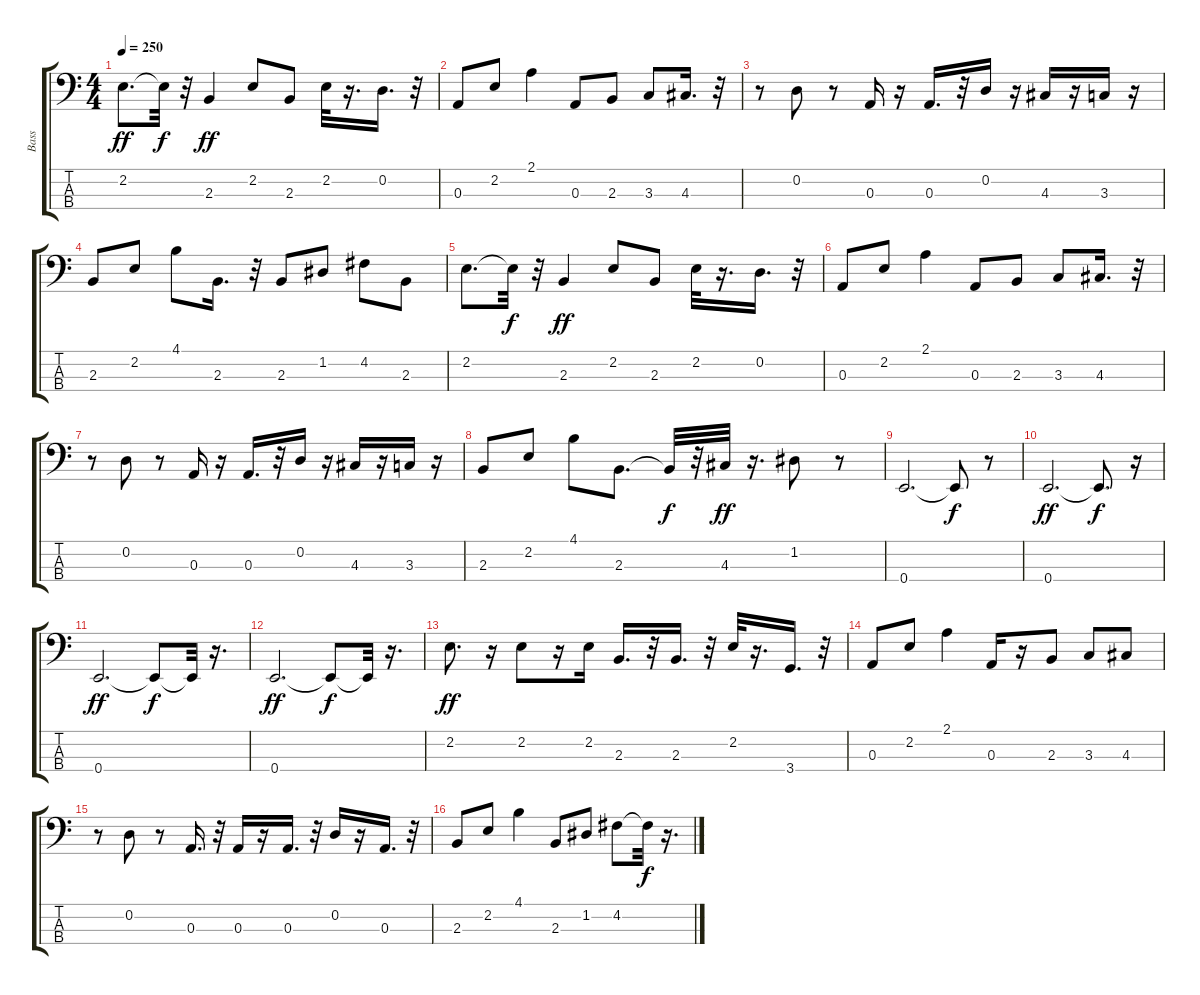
\track ("Bass" "Bass") {instrument slapbass2}
\staff {score tabs}
\tuning (G2 D2 A1 E1) {hide}
\ts (4 4)
\tempo 250
\clef f4
\ks c
2.2.8{d dy ff} 2.2{t}.32{dy f} r.32 2.3.4{dy ff} 2.2.8 2.3.8 2.2.32 r.16{d} 0.2.16{d} r.32 |
0.3.8 2.2.8 2.1.4 0.3.8 2.3.8 3.3.8 4.3.16{d} r.32 |
r.8 0.2.8 r.8 0.3.16 r.16 0.3.16{d} r.32 0.2.16 r.16 4.3.16 r.16 3.3.16 r.16 |
2.3.8 2.2.8 4.1.8 2.3.16{d} r.32 2.3.8 1.2.8 4.2.8 2.3.8 |
2.2.8{d} 2.2{t}.32{dy f} r.32 2.3.4{dy ff} 2.2.8 2.3.8 2.2.32 r.16{d} 0.2.16{d} r.32 |
0.3.8 2.2.8 2.1.4 0.3.8 2.3.8 3.3.8 4.3.16{d} r.32 |
r.8 0.2.8 r.8 0.3.16 r.16 0.3.16{d} r.32 0.2.16 r.16 4.3.16 r.16 3.3.16 r.16 |
2.3.8 2.2.8 4.1.8 2.3.8{d} 2.3{t}.32{dy f} r.32 4.3.32{dy ff} r.16{d} 1.2.8 r.8 |
0.4.2{d} 0.4{t}.8{dy f} r.8 |
0.4.2{d dy ff} 0.4{t}.8{d dy f} r.16 |
0.4.2{d dy ff} 0.4{t}.8{dy f} 0.4{t}.32 r.16{d} |
0.4.2{d dy ff} 0.4{t}.8{dy f} 0.4{t}.32 r.16{d} |
2.2.8{d dy ff} r.16 2.2.8 r.16 2.2.16 2.3.16{d} r.32 2.3.16{d} r.32 2.2.32 r.16{d} 3.4.16{d} r.32 |
0.3.8 2.2.8 2.1.4 0.3.16 r.16 2.3.8 3.3.8 4.3.8 |
r.8 0.2.8 r.8 0.3.16{d} r.32 0.3.16 r.16 0.3.16{d} r.32 0.2.16 r.16 0.3.16{d} r.32 |
2.3.8 2.2.8 4.1.4 2.3.8 1.2.8 4.2.8 4.2{t}.32{dy f} r.16{d}
